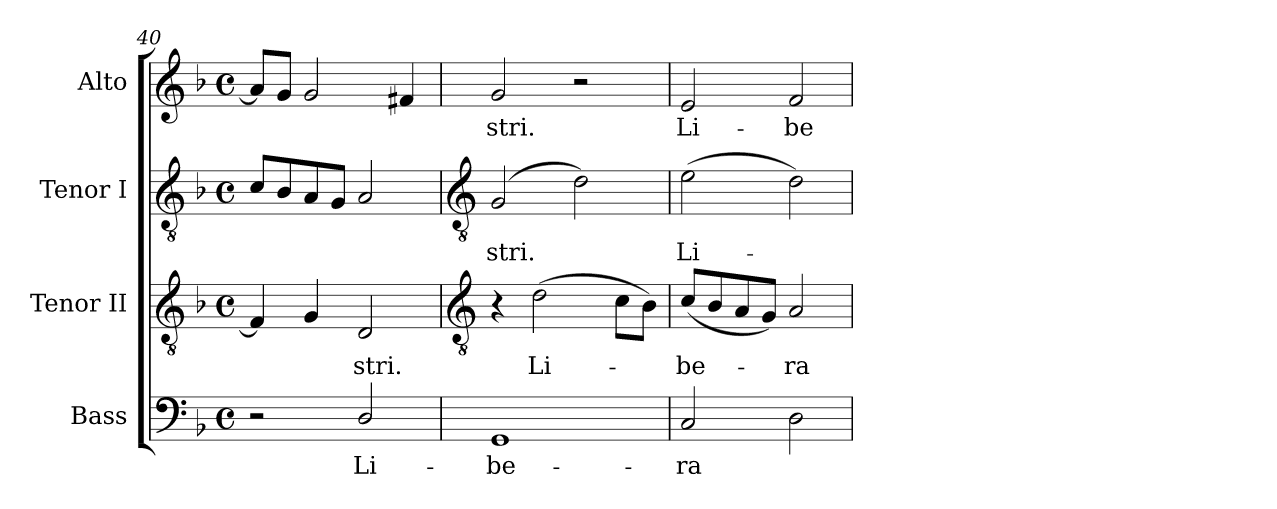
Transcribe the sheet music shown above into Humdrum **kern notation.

**kern	**text	**kern	**text	**kern	**text	**kern	**text
*part4	*part4	*part3	*part3	*part2	*part2	*part1	*part1
*staff4	*staff4	*staff3	*staff3	*staff2	*staff2	*staff1	*staff1
*I"Bass	*	*I"Tenor II	*	*I"Tenor I	*	*I"Alto	*
*I'B	*	*I'T II	*	*I'T I	*	*I'A	*
*clefF4	*	*clefGv2	*	*clefGv2	*	*clefG2	*
*k[b-]	*	*k[b-]	*	*k[b-]	*	*k[b-]	*
*F:	*	*F:	*	*F:	*	*F:	*
*M4/4	*	*M4/4	*	*M4/4	*	*M4/4	*
*met(c)	*	*met(c)	*	*met(c)	*	*met(c)	*
=40	=40	=40	=40	=40	=40	=40	=40
2r	.	4F]	.	8cL	.	8aL]	.
.	.	.	.	8B-	.	8gJ	.
.	.	4G	.	8A	.	2g	.
.	.	.	.	8GJ	.	.	.
!	!LO:LY:b	!	!LO:LY:b	!	!	!	!
2D/	Li-	2D	stri.	2A	.	.	.
.	.	.	.	.	.	4f#X	.
!!LO:LB:g=z
=41	=41	=41	=41	=41	=41	=41	=41
*	*	*clefGv2	*	*clefGv2	*	*	*
!	!LO:LY:b	!	!	!	!LO:LY:b	!	!LO:LY:b
1GG	-be-	4r	.	(<2G	stri.	2g	stri.
!	!	!	!LO:LY:b	!	!	!	!
.	.	(>2d	Li-	.	.	.	.
.	.	.	.	2d)	.	2r	.
.	.	8cL	.	.	.	.	.
.	.	8B-J)	.	.	.	.	.
=42	=42	=42	=42	=42	=42	=42	=42
!	!LO:LY:b	!	!LO:LY:b	!	!LO:LY:b	!	!LO:LY:b
2C	-ra	(<8cL	be-	(>2e	Li-	2e	Li-
.	.	8B-	.	.	.	.	.
.	.	8A	.	.	.	.	.
.	.	8GJ)	.	.	.	.	.
!	!	!	!LO:LY:b	!	!	!	!LO:LY:b
2D	.	2A	ra	2d)	.	2f	-be-
=	=	=	=	=	=	=	=
*-	*-	*-	*-	*-	*-	*-	*-
